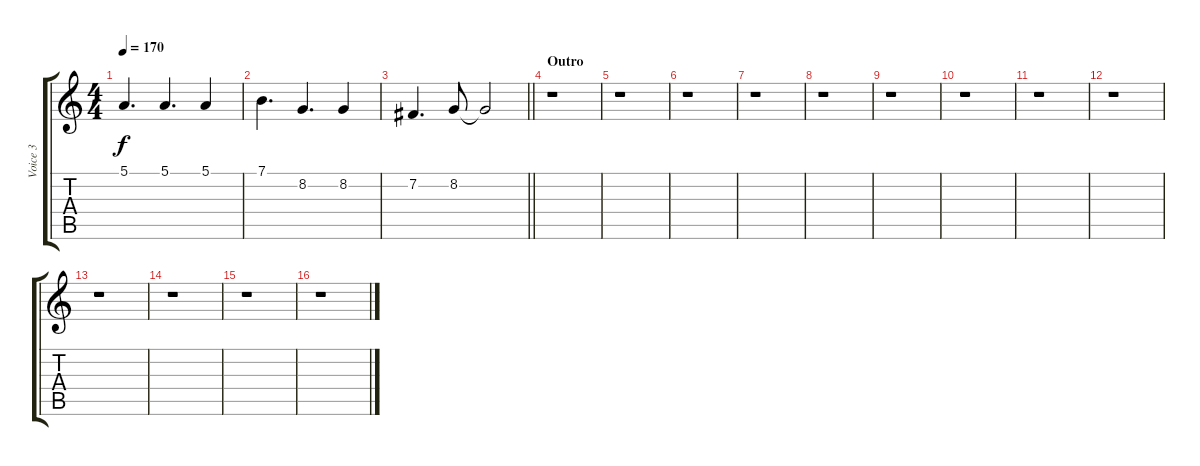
\track ("Voice 3" "Voice 3") {instrument oboe}
\staff {score tabs}
\tuning (E4 B3 G3 D3 A2 E2) {hide}
\ts (4 4)
\tempo 170
\clef g2
\ks c
5.1.4{d dy f} 5.1.4{d} 5.1.4 |
7.1.4{d} 8.2.4{d} 8.2.4 |
\barLineRight lightlight
7.2.4{d} 8.2.8 8.2{t}.2 |
\section ("" "Outro")
r.1 |
r.1 |
r.1 |
r.1 |
r.1 |
r.1 |
r.1 |
r.1 |
r.1 |
r.1 |
r.1 |
r.1 |
r.1
